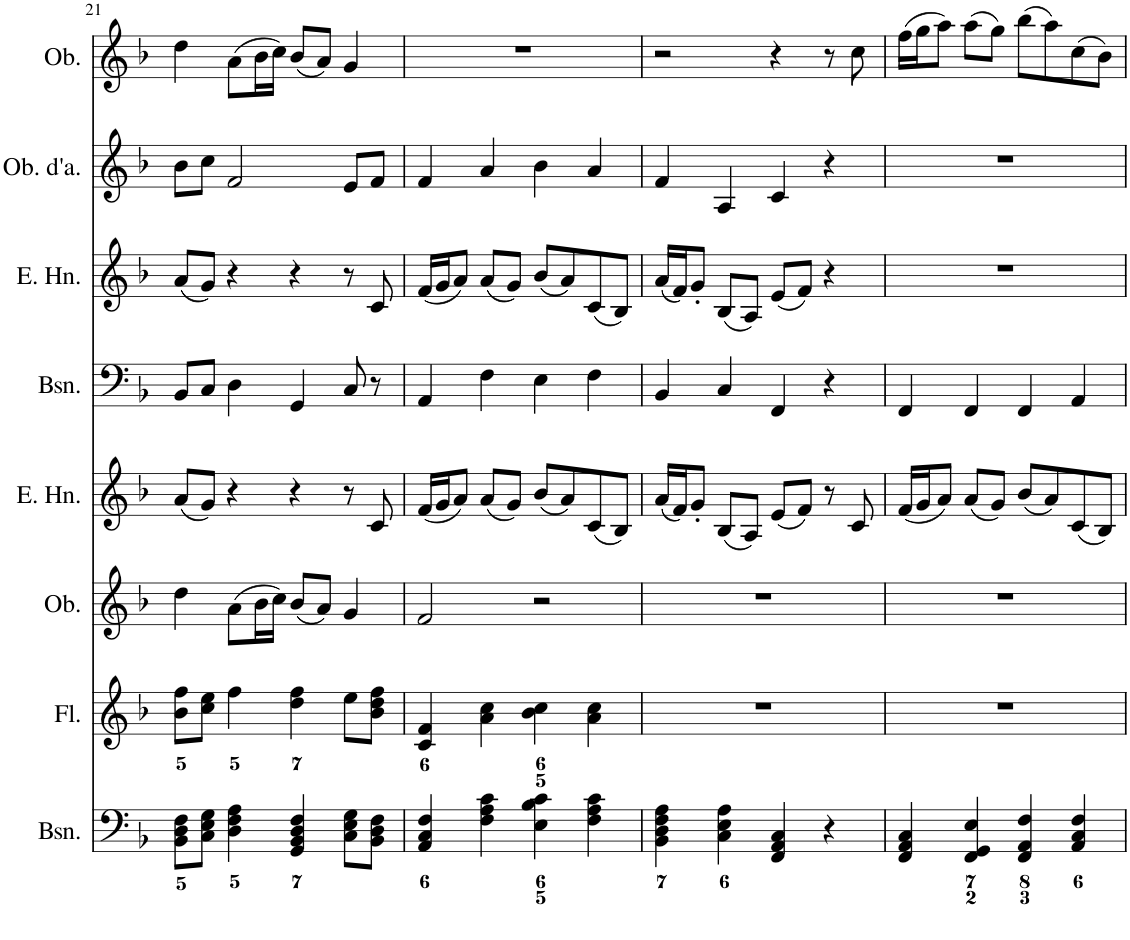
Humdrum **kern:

**kern	**kern	**kern	**kern	**kern	**kern	**kern	**kern
*part8	*part7	*part6	*part5	*part4	*part3	*part2	*part1
*staff8	*staff7	*staff6	*staff5	*staff4	*staff3	*staff2	*staff1
*I"Bassoon	*I"Flute	*I"Oboe	*I"English Horn	*I"Bassoon	*I"English Horn	*I"Oboe d'amore	*I"Oboe
*I'Bsn.	*I'Fl.	*I'Ob.	*I'E. Hn.	*I'Bsn.	*I'E. Hn.	*I'Ob. d'a.	*I'Ob.
!!LO:PB:g=z
*clefF4	*clefG2	*clefG2	*clefG2	*clefF4	*clefG2	*clefG2	*clefG2
*	*	*	*ITrd4c7	*	*ITrd4c7	*	*
*k[b-]	*k[b-]	*k[b-]	*k[b-]	*k[b-]	*k[b-]	*k[b-]	*k[b-]
*M4/4	*M4/4	*M4/4	*M4/4	*M4/4	*M4/4	*M4/4	*M4/4
*met(c)	*met(c)	*met(c)	*met(c)	*met(c)	*met(c)	*met(c)	*met(c)
=21	=21	=21	=21	=21	=21	=21	=21
8BB-\ 8D\ 8F\L	8b-\ 8ff\L	4dd\	(8a/L	8BB-/L	(8a/L	8b-\L	4dd\
8C\ 8E\ 8G\J	8cc\ 8ee\J	.	8g/J)	8C/J	8g/J)	8cc\J	.
4D\ 4F\ 4A\	4ff\	(8a\L	4r	4D\	4r	2f/	(8a\L
.	.	16b-\L	.	.	.	.	16b-\L
.	.	16cc\JJ)	.	.	.	.	16cc\JJ)
4GG/ 4BB-/ 4D/ 4F/	4dd\ 4ff\	(8b-/L	4r	4GG/	4r	.	(8b-/L
.	.	8a/J)	.	.	.	.	8a/J)
8C\ 8E\ 8G\L	8ee\L	4g/	8r	8C/	8r	8e/L	4g/
8BB-\ 8D\ 8F\J	8b-\ 8dd\ 8ff\J	.	8c/	8r	8c/	8f/J	.
=22	=22	=22	=22	=22	=22	=22	=22
4AA/ 4C/ 4F/	4c/ 4f/	2f/	(16f/LL	4AA/	(16f/LL	4f/	1r
.	.	.	16g/J	.	16g/J	.	.
.	.	.	8a/J)	.	8a/J)	.	.
4F\ 4A\ 4c\	4a\ 4cc\	.	(8a/L	4F\	(8a/L	4a/	.
.	.	.	8g/J)	.	8g/J)	.	.
4E\ 4B-\ 4c\	4b-\ 4cc\	2r	(8b-/L	4E\	(8b-/L	4b-\	.
.	.	.	8a/)	.	8a/)	.	.
4F\ 4A\ 4c\	4a\ 4cc\	.	(8c/	4F\	(8c/	4a/	.
.	.	.	8B-/J)	.	8B-/J)	.	.
=23	=23	=23	=23	=23	=23	=23	=23
4BB-\ 4D\ 4F\ 4A\	1r	1r	(16a/LL	4BB-/	(16a/LL	4f/	2r
.	.	.	16f/J)	.	16f/J)	.	.
.	.	.	8g'/J	.	8g'/J	.	.
4C\ 4E\ 4A\	.	.	(8B-/L	4C/	(8B-/L	4A/	.
.	.	.	8A/J)	.	8A/J)	.	.
4FF/ 4AA/ 4C/	.	.	(8e/L	4FF/	(8e/L	4c/	4r
.	.	.	8f/J)	.	8f/J)	.	.
4r	.	.	8r	4r	4r	4r	8r
.	.	.	8c/	.	.	.	8cc\
=24	=24	=24	=24	=24	=24	=24	=24
4FF/ 4AA/ 4C/	1r	1r	(16f/LL	4FF/	1r	1r	(16ff\LL
.	.	.	16g/J	.	.	.	16gg\J
.	.	.	8a/J)	.	.	.	8aa\J)
4FF/ 4GG/ 4E/	.	.	(8a/L	4FF/	.	.	(8aa\L
.	.	.	8g/J)	.	.	.	8gg\J)
4FF/ 4AA/ 4F/	.	.	(8b-/L	4FF/	.	.	(8bb-\L
.	.	.	8a/)	.	.	.	8aa\)
4AA/ 4C/ 4F/	.	.	(8c/	4AA/	.	.	(8cc\
.	.	.	8B-/J)	.	.	.	8b-\J)
=	=	=	=	=	=	=	=
*-	*-	*-	*-	*-	*-	*-	*-
